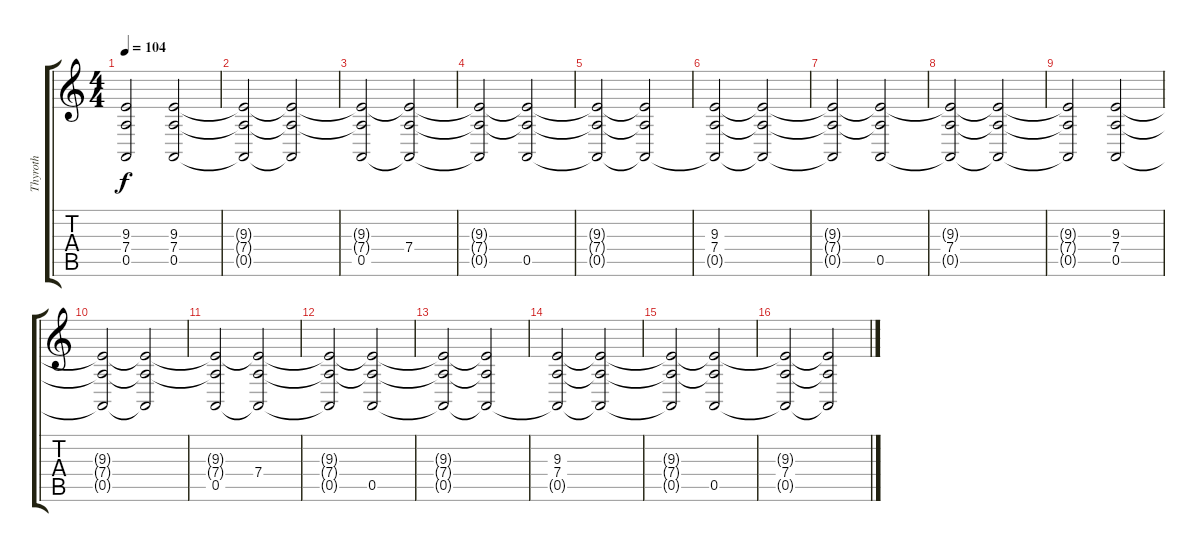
\track ("Thyroth" "Thyroth") {instrument seashore}
\staff {score tabs}
\tuning (E4 B3 G3 D3 A2 E2) {hide}
\ts (4 4)
\tempo 104
\clef g2
\ks c
(9.3{t} 7.4{t} 0.5{t}).2{dy f} (9.3 7.4 0.5).2 |
(9.3{t} 7.4{t} 0.5{t}).2 (9.3{t} 7.4{t} 0.5{t}).2 |
(9.3{t} 7.4{t} 0.5).2 (9.3{t} 7.4 0.5{t}).2 |
(9.3{t} 7.4{t} 0.5{t}).2 (9.3{t} 7.4{t} 0.5).2 |
(9.3{t} 7.4{t} 0.5{t}).2 (9.3{t} 7.4{t} 0.5{t}).2 |
(9.3 7.4 0.5{t}).2 (9.3{t} 7.4{t} 0.5{t}).2 |
(9.3{t} 7.4{t} 0.5{t}).2 (9.3{t} 7.4{t} 0.5).2 |
(9.3{t} 7.4 0.5{t}).2 (9.3{t} 7.4{t} 0.5{t}).2 |
(9.3{t} 7.4{t} 0.5{t}).2 (9.3 7.4 0.5).2 |
(9.3{t} 7.4{t} 0.5{t}).2 (9.3{t} 7.4{t} 0.5{t}).2 |
(9.3{t} 7.4{t} 0.5).2 (9.3{t} 7.4 0.5{t}).2 |
(9.3{t} 7.4{t} 0.5{t}).2 (9.3{t} 7.4{t} 0.5).2 |
(9.3{t} 7.4{t} 0.5{t}).2 (9.3{t} 7.4{t} 0.5{t}).2 |
(9.3 7.4 0.5{t}).2 (9.3{t} 7.4{t} 0.5{t}).2 |
(9.3{t} 7.4{t} 0.5{t}).2 (9.3{t} 7.4{t} 0.5).2 |
(9.3{t} 7.4 0.5{t}).2 (9.3{t} 7.4{t} 0.5{t}).2
